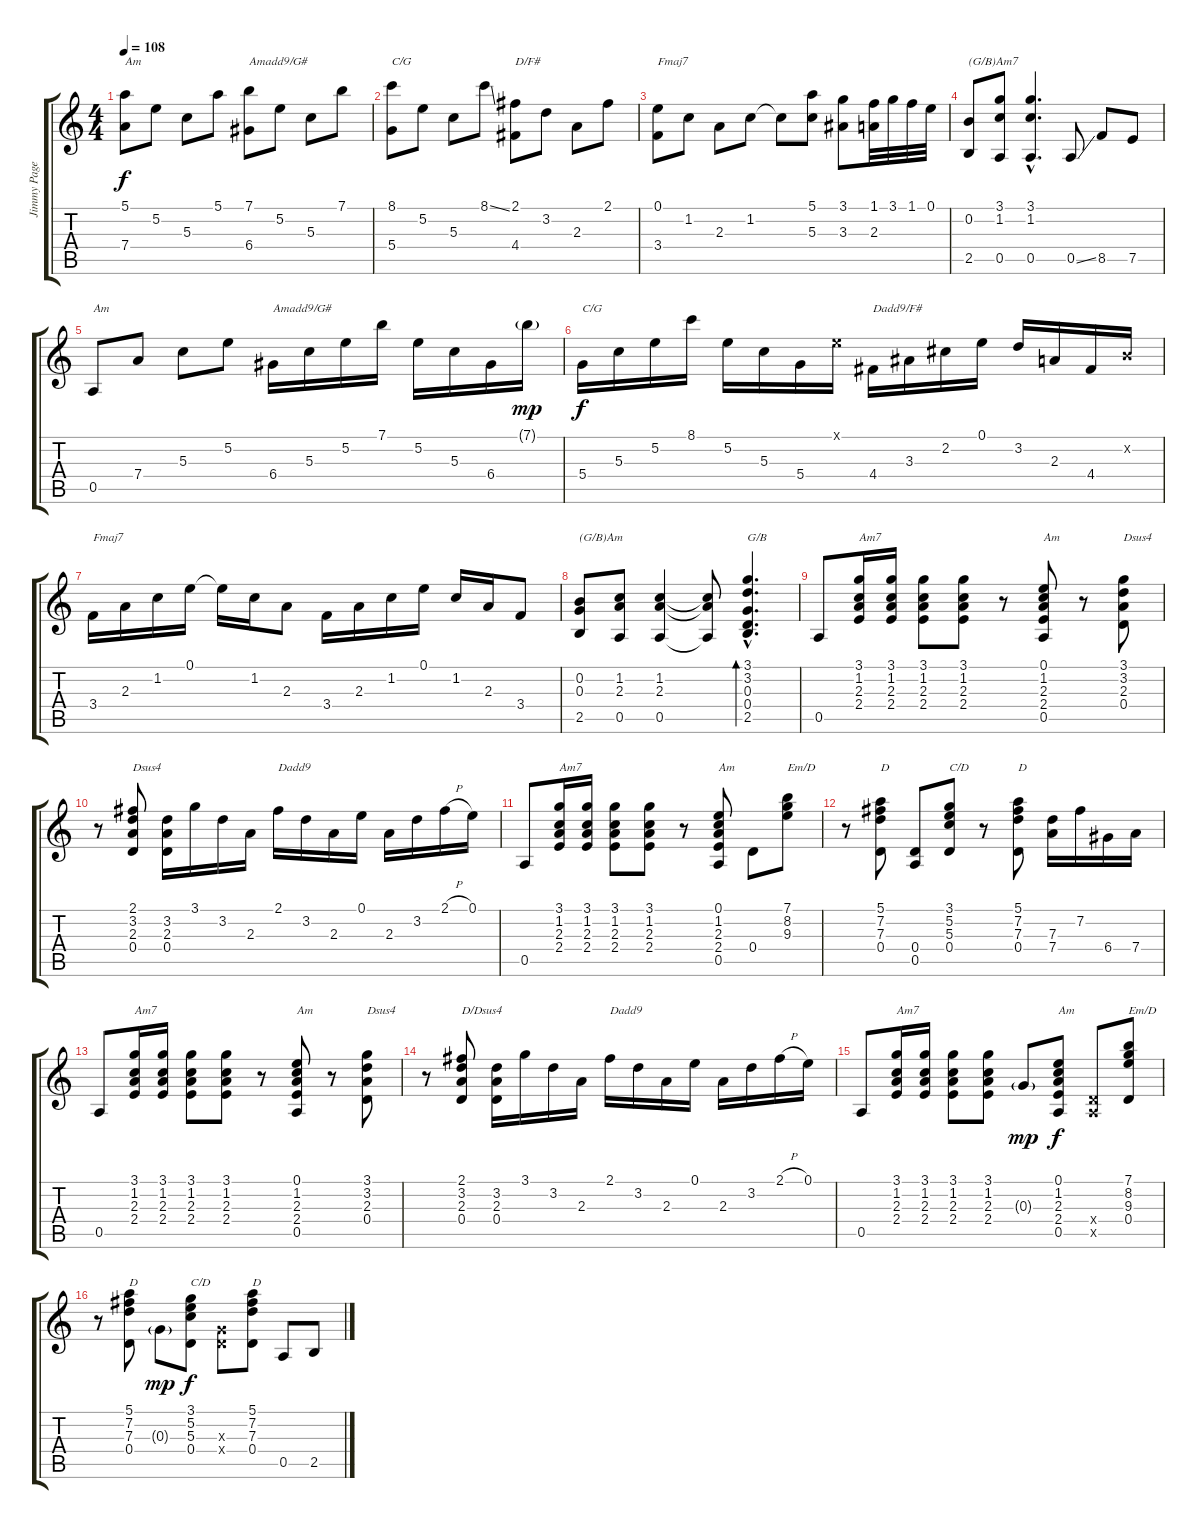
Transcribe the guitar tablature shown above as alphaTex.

\track ("Jimmy Page" "Jimmy Page") {instrument overdrivenguitar}
\staff {score tabs}
\tuning (E4 B3 G3 D3 A2 E2) {hide}
\ts (4 4)
\tempo 108
\clef g2
\ks c
(5.1 7.4).8{txt "Am" dy f} 5.2.8 5.3.8 5.1.8 (7.1 6.4).8{txt "Amadd9/G#"} 5.2.8 5.3.8 7.1.8 |
(8.1 5.4).8{txt "C/G"} 5.2.8 5.3.8 8.1{ss}.8 (2.1 4.4).8{txt "D/F#"} 3.2.8 2.3.8 2.1.8 |
(0.1 3.4).8{txt "Fmaj7"} 1.2.8 2.3.8 1.2.8 1.2{t}.8 (5.1 5.3).8 (3.1 3.3).8 (1.1 2.3).32 3.1.32 1.1.32 0.1.32 |
(0.2 2.5).8{txt "(G/B)Am7"} (3.1 1.2 0.5).8 (3.1{hac} 1.2{hac} 0.5{hac}).4{d} 0.5{ss}.8 8.5.8 7.5.8 |
0.5.8{txt "Am"} 7.4.8 5.3.8 5.2.8 6.4.16{txt "Amadd9/G#"} 5.3.16 5.2.16 7.1.16 5.2.16 5.3.16 6.4.16 7.1{g}.16{dy mp} |
5.4.16{txt "C/G" dy f} 5.3.16 5.2.16 8.1.16 5.2.16 5.3.16 5.4.16 0.1{x}.16 4.4.16{txt "Dadd9/F#"} 3.3.16 2.2.16 0.1.16 3.2.16 2.3.16 4.4.16 0.2{x}.16 |
3.4.16{txt "Fmaj7"} 2.3.16 1.2.16 0.1.16 0.1{t}.16 1.2.16 2.3.8 3.4.16 2.3.16 1.2.16 0.1.16 1.2.16 2.3.16 3.4.8 |
(0.2 0.3 2.5).8{txt "(G/B)Am"} (1.2 2.3 0.5).8 (1.2 2.3 0.5).4 (1.2{t} 2.3{t} 0.5{t}).8 (3.1{hac} 3.2{hac} 0.3{hac} 0.4{hac} 2.5{hac}).4{d bd 60 txt "G/B"} |
0.5.8 (3.1 1.2 2.3 2.4).16{txt "Am7"} (3.1 1.2 2.3 2.4).16 (3.1 1.2 2.3 2.4).8 (3.1 1.2 2.3 2.4).8 r.8 (0.1 1.2 2.3 2.4 0.5).8{txt "Am"} r.8 (3.1 3.2 2.3 0.4).8{txt "Dsus4"} |
r.8 (2.1 3.2 2.3 0.4).8{txt "Dsus4"} (3.2 2.3 0.4).16 3.1.16 3.2.16 2.3.16 2.1.16{txt "Dadd9"} 3.2.16 2.3.16 0.1.16 2.3.16 3.2.16 2.1{h}.16 0.1.16 |
0.5.8 (3.1 1.2 2.3 2.4).16{txt "Am7"} (3.1 1.2 2.3 2.4).16 (3.1 1.2 2.3 2.4).8 (3.1 1.2 2.3 2.4).8 r.8 (0.1 1.2 2.3 2.4 0.5).8{txt "Am"} 0.4.8 (7.1 8.2 9.3).8{txt "Em/D"} |
r.8 (5.1 7.2 7.3 0.4).8{txt "D"} (0.4 0.5).8 (3.1 5.2 5.3 0.4).8{txt "C/D"} r.8 (5.1 7.2 7.3 0.4).8{txt "D"} (7.3 7.4).16 7.2.16 6.4.16 7.4.16 |
0.5.8 (3.1 1.2 2.3 2.4).16{txt "Am7"} (3.1 1.2 2.3 2.4).16 (3.1 1.2 2.3 2.4).8 (3.1 1.2 2.3 2.4).8 r.8 (0.1 1.2 2.3 2.4 0.5).8{txt "Am"} r.8 (3.1 3.2 2.3 0.4).8{txt "Dsus4"} |
r.8 (2.1 3.2 2.3 0.4).8{txt "D/Dsus4"} (3.2 2.3 0.4).16 3.1.16 3.2.16 2.3.16 2.1.16{txt "Dadd9"} 3.2.16 2.3.16 0.1.16 2.3.16 3.2.16 2.1{h}.16 0.1.16 |
0.5.8 (3.1 1.2 2.3 2.4).16{txt "Am7"} (3.1 1.2 2.3 2.4).16 (3.1 1.2 2.3 2.4).8 (3.1 1.2 2.3 2.4).8 0.3{g}.8{dy mp} (0.1 1.2 2.3 2.4 0.5).8{txt "Am" dy f} (0.4{x} 0.5{x}).8 (7.1 8.2 9.3 0.4).8{txt "Em/D"} |
r.8 (5.1 7.2 7.3 0.4).8{txt "D"} 0.3{g}.8{dy mp} (3.1 5.2 5.3 0.4).8{txt "C/D" dy f} (0.3{x} 0.4{x}).8 (5.1 7.2 7.3 0.4).8{txt "D"} 0.5.8 2.5.8
